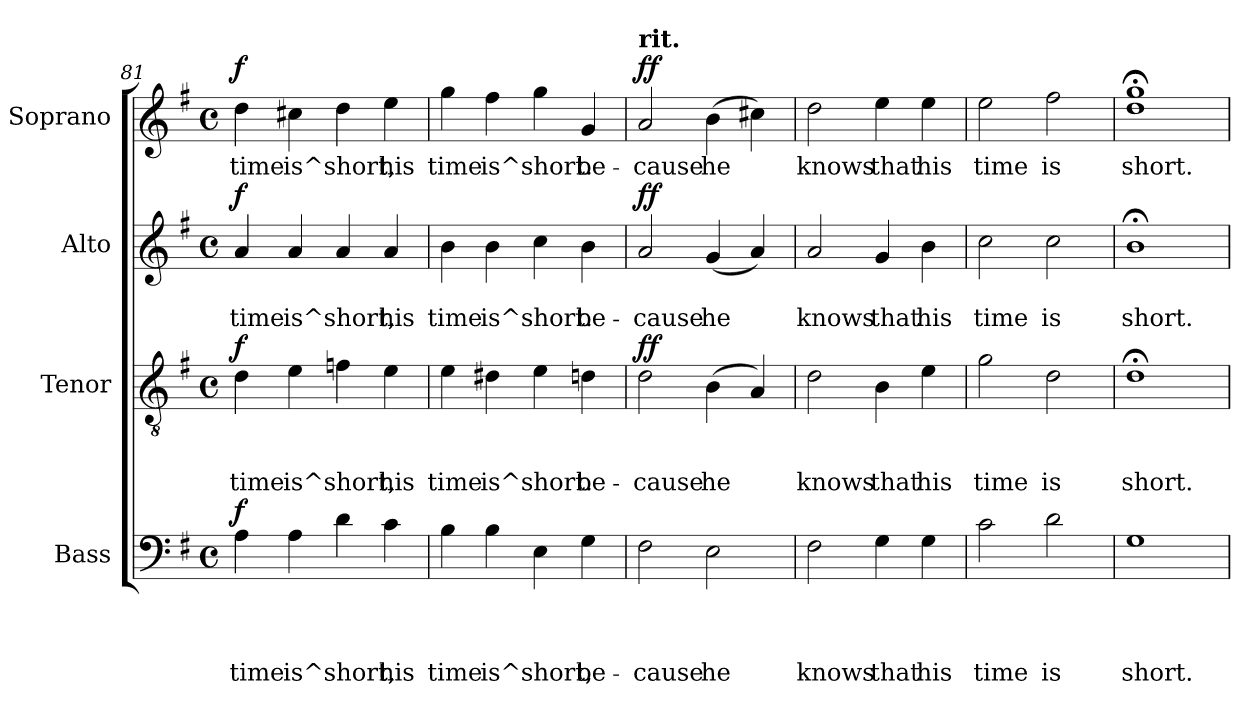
**kern	**text	**text	**text	**text	**dynam	**kern	**text	**text	**text	**dynam	**kern	**text	**text	**dynam	**kern	**text	**dynam
*part4	*part4	*part4	*part4	*part4	*part4	*part3	*part3	*part3	*part3	*part3	*part2	*part2	*part2	*part2	*part1	*part1	*part1
*staff4	*staff4	*staff4	*staff4	*staff4	*staff4	*staff3	*staff3	*staff3	*staff3	*staff3	*staff2	*staff2	*staff2	*staff2	*staff1	*staff1	*staff1
*I"Bass	*	*	*	*	*	*I"Tenor	*	*	*	*	*I"Alto	*	*	*	*I"Soprano	*	*
*I'B	*	*	*	*	*	*I'T	*	*	*	*	*I'A	*	*	*	*I'S	*	*
!!LO:LB:g=z
*clefF4	*	*	*	*	*	*clefGv2	*	*	*	*	*clefG2	*	*	*	*clefG2	*	*
*k[f#]	*	*	*	*	*	*k[f#]	*	*	*	*	*k[f#]	*	*	*	*k[f#]	*	*
*G:	*	*	*	*	*	*G:	*	*	*	*	*G:	*	*	*	*G:	*	*
*M4/4	*	*	*	*	*	*M4/4	*	*	*	*	*M4/4	*	*	*	*M4/4	*	*
*met(c)	*	*	*	*	*	*met(c)	*	*	*	*	*met(c)	*	*	*	*met(c)	*	*
=81	=81	=81	=81	=81	=81	=81	=81	=81	=81	=81	=81	=81	=81	=81	=81	=81	=81
!	!	!	!	!LO:LY:b	!LO:DY:a	!	!	!	!LO:LY:b	!LO:DY:a	!	!	!LO:LY:b	!LO:DY:a	!	!LO:LY:b	!LO:DY:a
4A\	.	.	.	time	f	4d\	.	.	time	f	4a/	.	time	f	4dd\	time	f
!	!	!	!	!LO:LY:b	!	!	!	!	!LO:LY:b	!	!	!	!LO:LY:b	!	!	!LO:LY:b	!
4A\	.	.	.	is^short,	.	4e\	.	.	is^short,	.	4a/	.	is^short,	.	4cc#X\	is^short,	.
4d\	.	.	.	.	.	4fn\	.	.	.	.	4a/	.	.	.	4dd\	.	.
!	!	!	!	!LO:LY:b	!	!	!	!	!LO:LY:b	!	!	!	!LO:LY:b	!	!	!LO:LY:b	!
4c\	.	.	.	his	.	4e\	.	.	his	.	4a/	.	his	.	4ee\	his	.
=82	=82	=82	=82	=82	=82	=82	=82	=82	=82	=82	=82	=82	=82	=82	=82	=82	=82
!	!	!	!	!LO:LY:b	!	!	!	!	!LO:LY:b	!	!	!	!LO:LY:b	!	!	!LO:LY:b	!
4B\	.	.	.	time	.	4e\	.	.	time	.	4b\	.	time	.	4gg\	time	.
!	!	!	!	!LO:LY:b	!	!	!	!	!LO:LY:b	!	!	!	!LO:LY:b	!	!	!LO:LY:b	!
4B\	.	.	.	is^short,	.	4d#X\	.	.	is^short.	.	4b\	.	is^short.	.	4ff#\	is^short.	.
4E\	.	.	.	.	.	4e\	.	.	.	.	4cc\	.	.	.	4gg\	.	.
!	!	!	!	!LO:LY:b	!	!	!	!	!LO:LY:b	!	!	!	!LO:LY:b	!	!	!LO:LY:b	!
4G\	.	.	.	be-	.	4dn\	.	.	be-	.	4b\	.	be-	.	4g/	be-	.
=83	=83	=83	=83	=83	=83	=83	=83	=83	=83	=83	=83	=83	=83	=83	=83	=83	=83
!	!	!	!	!	!	!	!	!	!	!	!	!	!	!	!LO:TX:a:B:t=rit.	!	!
!	!	!	!	!LO:LY:b	!	!	!	!	!LO:LY:b	!LO:DY:a	!	!	!LO:LY:b	!LO:DY:a	!	!LO:LY:b	!LO:DY:a
2F#\	.	.	.	-cause	.	2d\	.	.	-cause	ff	2a/	.	-cause	ff	2a/	-cause	ff
!	!	!	!	!LO:LY:b	!	!	!	!	!LO:LY:b	!	!	!	!LO:LY:b	!	!	!LO:LY:b	!
2E\	.	.	.	he	.	(>4B\	.	.	he	.	(<4g/	.	he	.	(>4b\	he	.
.	.	.	.	.	.	4A/)	.	.	.	.	4a/)	.	.	.	4cc#X\)	.	.
=84	=84	=84	=84	=84	=84	=84	=84	=84	=84	=84	=84	=84	=84	=84	=84	=84	=84
!	!	!	!	!LO:LY:b	!	!	!	!	!LO:LY:b	!	!	!	!LO:LY:b	!	!	!LO:LY:b	!
2F#\	.	.	.	knows	.	2d\	.	.	knows	.	2a/	.	knows	.	2dd\	knows	.
!	!	!	!	!LO:LY:b	!	!	!	!	!LO:LY:b	!	!	!	!LO:LY:b	!	!	!LO:LY:b	!
4G\	.	.	.	that	.	4B\	.	.	that	.	4g/	.	that	.	4ee\	that	.
!	!	!	!	!LO:LY:b	!	!	!	!	!LO:LY:b	!	!	!	!LO:LY:b	!	!	!LO:LY:b	!
4G\	.	.	.	his	.	4e\	.	.	his	.	4b\	.	his	.	4ee\	his	.
=85	=85	=85	=85	=85	=85	=85	=85	=85	=85	=85	=85	=85	=85	=85	=85	=85	=85
!	!	!	!	!LO:LY:b	!	!	!	!	!LO:LY:b	!	!	!	!LO:LY:b	!	!	!LO:LY:b	!
2c\	.	.	.	time	.	2g\	.	.	time	.	2cc\	.	time	.	2ee\	time	.
!	!	!	!	!LO:LY:b	!	!	!	!	!LO:LY:b	!	!	!	!LO:LY:b	!	!	!LO:LY:b	!
2d\	.	.	.	is	.	2d\	.	.	is	.	2cc\	.	is	.	2ff#\	is	.
=86	=86	=86	=86	=86	=86	=86	=86	=86	=86	=86	=86	=86	=86	=86	=86	=86	=86
!	!	!	!	!LO:LY:b	!	!	!	!	!LO:LY:b	!	!	!	!LO:LY:b	!	!	!LO:LY:b	!
1G	.	.	.	short.	.	1d;	.	.	short.	.	1b;	.	short.	.	1dd; 1gg;	short.	.
=	=	=	=	=	=	=	=	=	=	=	=	=	=	=	=	=	=
*-	*-	*-	*-	*-	*-	*-	*-	*-	*-	*-	*-	*-	*-	*-	*-	*-	*-
